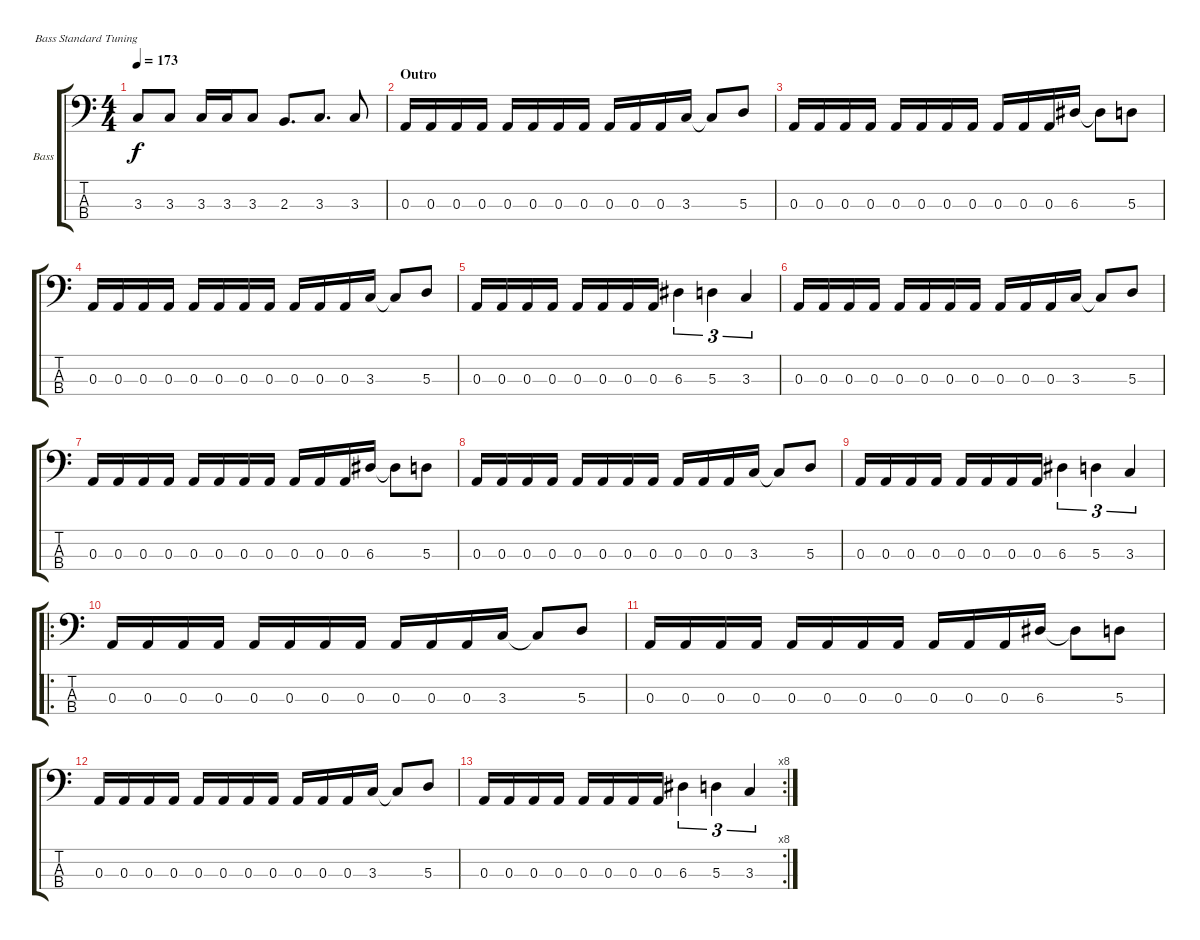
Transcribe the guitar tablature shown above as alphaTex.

\bracketExtendMode groupsimilarinstruments
\firstSystemTrackNameOrientation horizontal
\otherSystemsTrackNameOrientation horizontal
\track ("Bass" "Bass") {instrument electricbasspick}
\staff {score tabs}
\tuning (G2 D2 A1 E1)
\ts (4 4)
\tempo 173
\clef f4
\ks c
3.3.8{dy f} 3.3.8 3.3.16 3.3.16 3.3.8 2.3.8{d} 3.3.8{d} 3.3.8 |
\section ("" "Outro")
0.3.16 0.3.16 0.3.16 0.3.16 0.3.16 0.3.16 0.3.16 0.3.16 0.3.16 0.3.16 0.3.16 3.3.16 3.3{t}.8 5.3.8 |
0.3.16 0.3.16 0.3.16 0.3.16 0.3.16 0.3.16 0.3.16 0.3.16 0.3.16 0.3.16 0.3.16 6.3.16 6.3{t}.8 5.3.8 |
0.3.16 0.3.16 0.3.16 0.3.16 0.3.16 0.3.16 0.3.16 0.3.16 0.3.16 0.3.16 0.3.16 3.3.16 3.3{t}.8 5.3.8 |
0.3.16 0.3.16 0.3.16 0.3.16 0.3.16 0.3.16 0.3.16 0.3.16 6.3.4{tu (3 2)} 5.3.4{tu (3 2)} 3.3.4{tu (3 2)} |
0.3.16 0.3.16 0.3.16 0.3.16 0.3.16 0.3.16 0.3.16 0.3.16 0.3.16 0.3.16 0.3.16 3.3.16 3.3{t}.8 5.3.8 |
0.3.16 0.3.16 0.3.16 0.3.16 0.3.16 0.3.16 0.3.16 0.3.16 0.3.16 0.3.16 0.3.16 6.3.16 6.3{t}.8 5.3.8 |
0.3.16 0.3.16 0.3.16 0.3.16 0.3.16 0.3.16 0.3.16 0.3.16 0.3.16 0.3.16 0.3.16 3.3.16 3.3{t}.8 5.3.8 |
0.3.16 0.3.16 0.3.16 0.3.16 0.3.16 0.3.16 0.3.16 0.3.16 6.3.4{tu (3 2)} 5.3.4{tu (3 2)} 3.3.4{tu (3 2)} |
\ro
0.3.16 0.3.16 0.3.16 0.3.16 0.3.16 0.3.16 0.3.16 0.3.16 0.3.16 0.3.16 0.3.16 3.3.16 3.3{t}.8 5.3.8 |
0.3.16 0.3.16 0.3.16 0.3.16 0.3.16 0.3.16 0.3.16 0.3.16 0.3.16 0.3.16 0.3.16 6.3.16 6.3{t}.8 5.3.8 |
0.3.16 0.3.16 0.3.16 0.3.16 0.3.16 0.3.16 0.3.16 0.3.16 0.3.16 0.3.16 0.3.16 3.3.16 3.3{t}.8 5.3.8 |
\rc 8
0.3.16 0.3.16 0.3.16 0.3.16 0.3.16 0.3.16 0.3.16 0.3.16 6.3.4{tu (3 2)} 5.3.4{tu (3 2)} 3.3.4{tu (3 2)}
